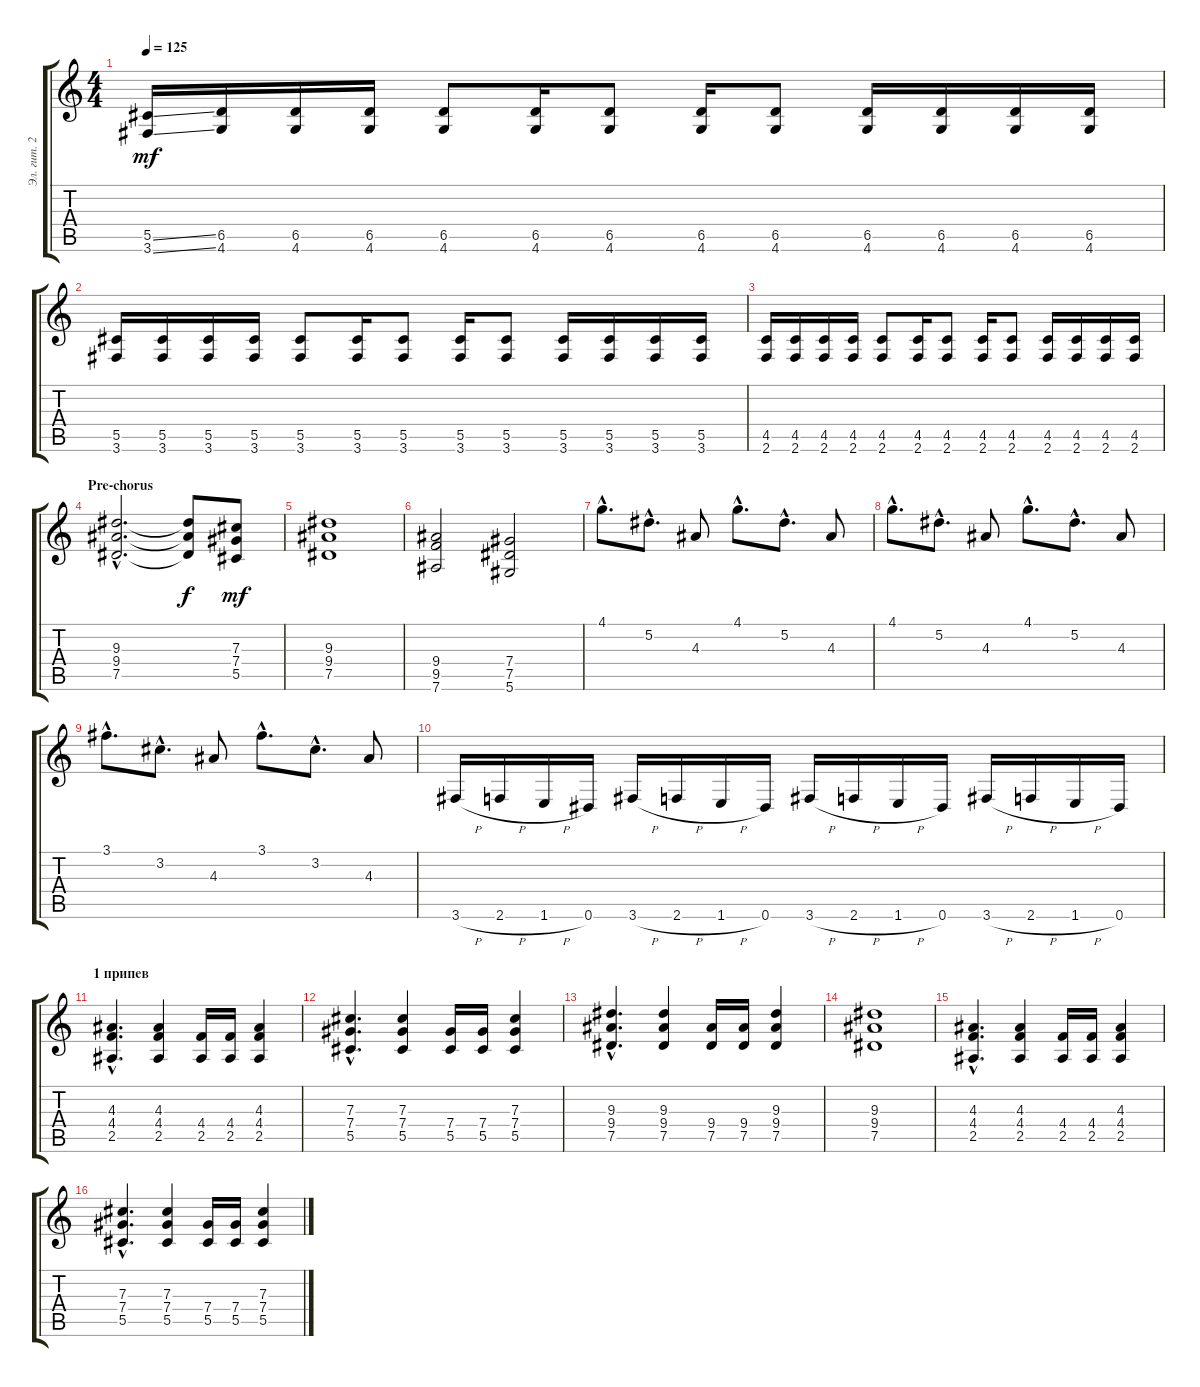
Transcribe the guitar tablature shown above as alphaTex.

\track ("Эл. гит. 2" "Эл. гит. 2") {instrument distortionguitar}
\staff {score tabs}
\tuning (Eb4 Bb3 Gb3 Db3 Ab2 Eb2) {hide}
\ts (4 4)
\tempo 125
\clef g2
\ks c
(5.5{ss} 3.6{ss}).16{dy mf} (6.5 4.6).16 (6.5 4.6).16 (6.5 4.6).16 (6.5 4.6).8 (6.5 4.6).16 (6.5 4.6).8 (6.5 4.6).16 (6.5 4.6).8 (6.5 4.6).16 (6.5 4.6).16 (6.5 4.6).16 (6.5 4.6).16 |
(5.5 3.6).16 (5.5 3.6).16 (5.5 3.6).16 (5.5 3.6).16 (5.5 3.6).8 (5.5 3.6).16 (5.5 3.6).8 (5.5 3.6).16 (5.5 3.6).8 (5.5 3.6).16 (5.5 3.6).16 (5.5 3.6).16 (5.5 3.6).16 |
(4.5 2.6).16 (4.5 2.6).16 (4.5 2.6).16 (4.5 2.6).16 (4.5 2.6).8 (4.5 2.6).16 (4.5 2.6).8 (4.5 2.6).16 (4.5 2.6).8 (4.5 2.6).16 (4.5 2.6).16 (4.5 2.6).16 (4.5 2.6).16 |
\section ("" "Pre-chorus")
(9.3{hac} 9.4{hac} 7.5{hac}).2{d} (9.3{t} 9.4{t} 7.5{t}).8{dy f} (7.3 7.4 5.5).8{dy mf} |
(9.3 9.4 7.5).1 |
(9.4 9.5 7.6).2 (7.4 7.5 5.6).2 |
4.1{hac}.8{d} 5.2{hac}.8{d} 4.3.8 4.1{hac}.8{d} 5.2{hac}.8{d} 4.3.8 |
4.1{hac}.8{d} 5.2{hac}.8{d} 4.3.8 4.1{hac}.8{d} 5.2{hac}.8{d} 4.3.8 |
3.1{hac}.8{d} 3.2{hac}.8{d} 4.3.8 3.1{hac}.8{d} 3.2{hac}.8{d} 4.3.8 |
3.6{h}.16 2.6{h}.16 1.6{h}.16 0.6.16 3.6{h}.16 2.6{h}.16 1.6{h}.16 0.6.16 3.6{h}.16 2.6{h}.16 1.6{h}.16 0.6.16 3.6{h}.16 2.6{h}.16 1.6{h}.16 0.6.16 |
\section ("" "1 припев")
(4.3{hac} 4.4{hac} 2.5{hac}).4{d} (4.3 4.4 2.5).4 (4.4 2.5).16 (4.4 2.5).16 (4.3 4.4 2.5).4 |
(7.3{hac} 7.4{hac} 5.5{hac}).4{d} (7.3 7.4 5.5).4 (7.4 5.5).16 (7.4 5.5).16 (7.3 7.4 5.5).4 |
(9.3{hac} 9.4{hac} 7.5{hac}).4{d} (9.3 9.4 7.5).4 (9.4 7.5).16 (9.4 7.5).16 (9.3 9.4 7.5).4 |
(9.3 9.4 7.5).1 |
(4.3{hac} 4.4{hac} 2.5{hac}).4{d} (4.3 4.4 2.5).4 (4.4 2.5).16 (4.4 2.5).16 (4.3 4.4 2.5).4 |
(7.3{hac} 7.4{hac} 5.5{hac}).4{d} (7.3 7.4 5.5).4 (7.4 5.5).16 (7.4 5.5).16 (7.3 7.4 5.5).4
